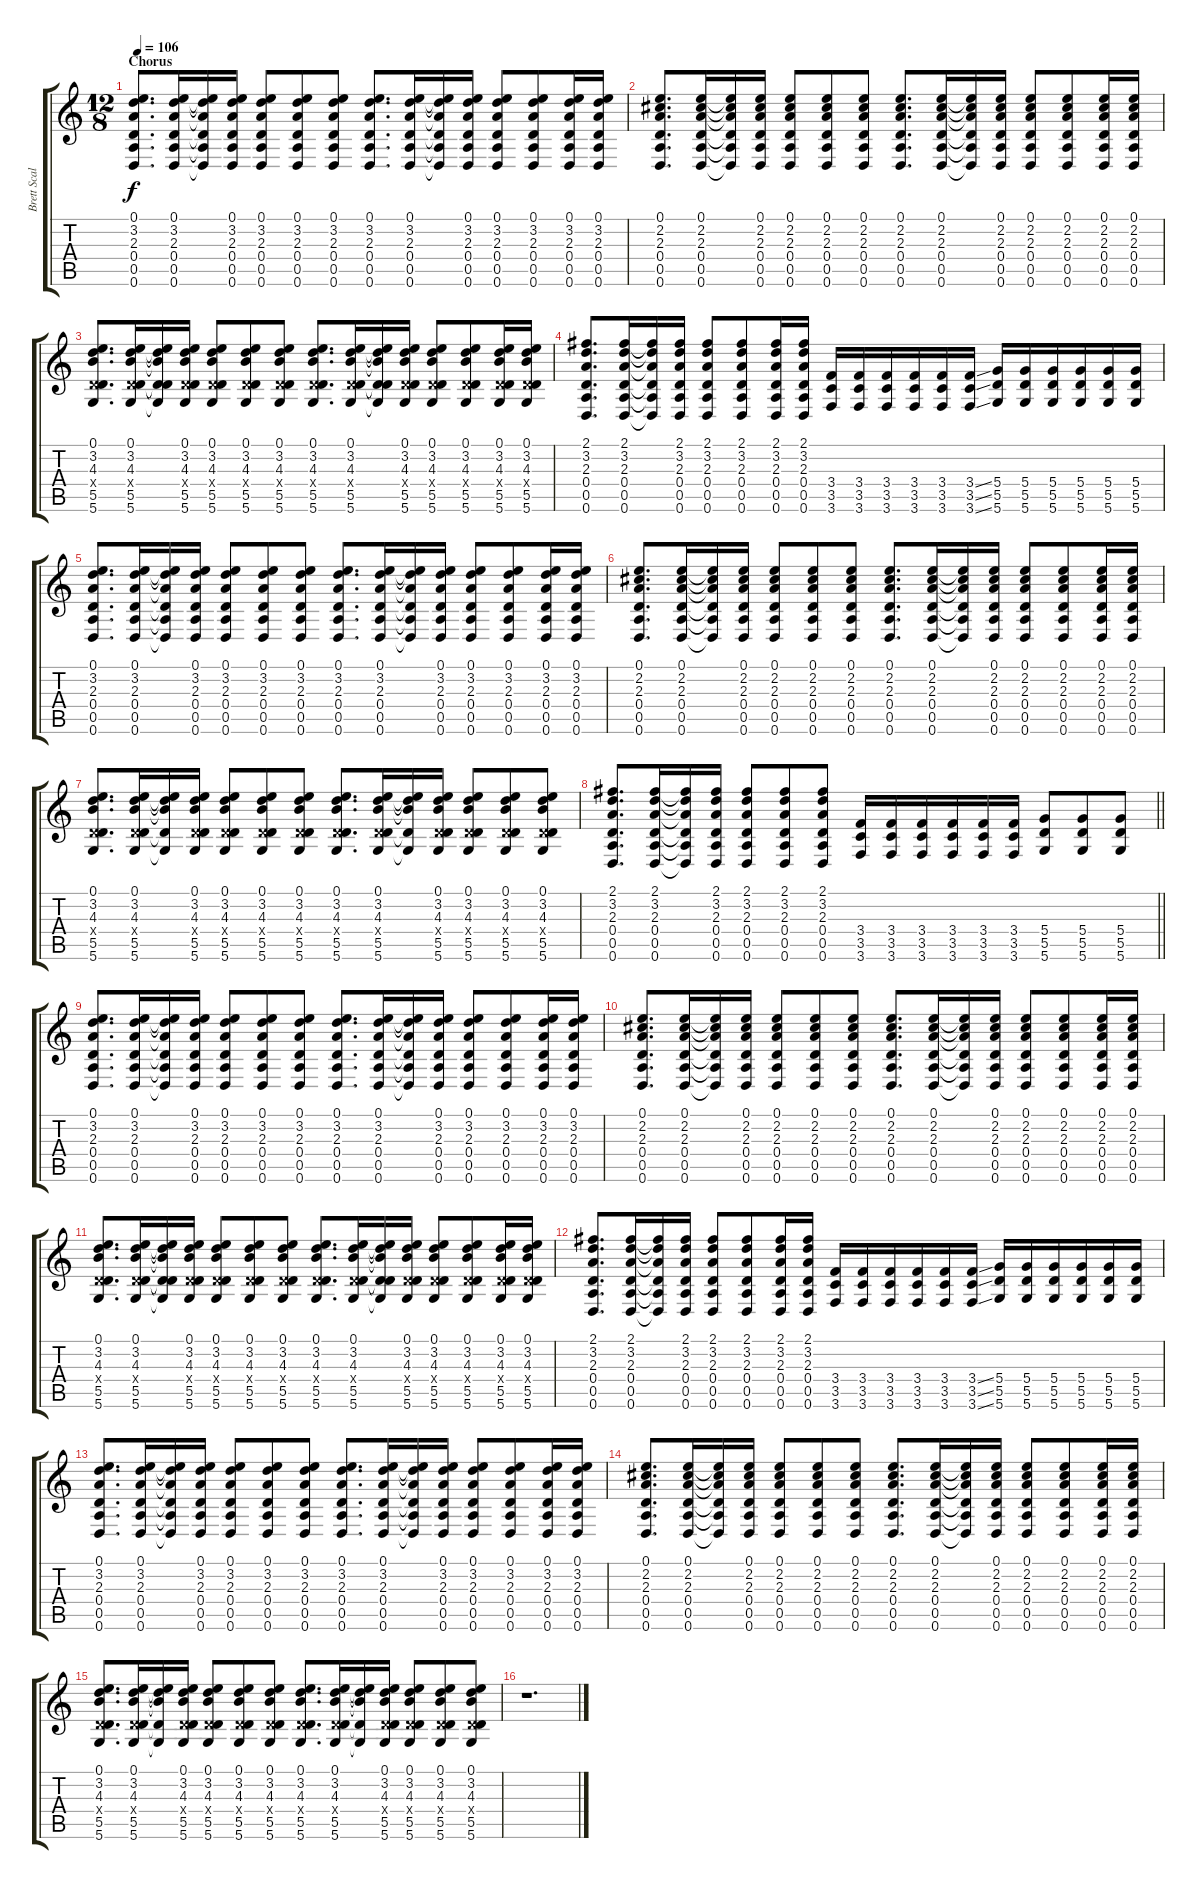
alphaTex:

\track ("Brett Scallions (Rhythm Guitar)" "Brett Scal") {instrument acousticguitarsteel}
\staff {score tabs}
\tuning (E4 B3 G3 D3 A2 D2) {hide}
\ts (12 8)
\section ("" "Chorus")
\tempo 106
\clef g2
\ks c
(0.1 3.2 2.3 0.4 0.5 0.6).8{d dy f} (0.1 3.2 2.3 0.4 0.5 0.6).16 (0.1{t} 3.2{t} 2.3{t} 0.4{t} 0.5{t} 0.6{t}).16 (0.1 3.2 2.3 0.4 0.5 0.6).16 (0.1 3.2 2.3 0.4 0.5 0.6).8 (0.1 3.2 2.3 0.4 0.5 0.6).8 (0.1 3.2 2.3 0.4 0.5 0.6).8 (0.1 3.2 2.3 0.4 0.5 0.6).8{d} (0.1 3.2 2.3 0.4 0.5 0.6).16 (0.1{t} 3.2{t} 2.3{t} 0.4{t} 0.5{t} 0.6{t}).16 (0.1 3.2 2.3 0.4 0.5 0.6).16 (0.1 3.2 2.3 0.4 0.5 0.6).8 (0.1 3.2 2.3 0.4 0.5 0.6).8 (0.1 3.2 2.3 0.4 0.5 0.6).16 (0.1 3.2 2.3 0.4 0.5 0.6).16 |
(0.1 2.2 2.3 0.4 0.5 0.6).8{d} (0.1 2.2 2.3 0.4 0.5 0.6).16 (0.1{t} 2.2{t} 2.3{t} 0.4{t} 0.5{t} 0.6{t}).16 (0.1 2.2 2.3 0.4 0.5 0.6).16 (0.1 2.2 2.3 0.4 0.5 0.6).8 (0.1 2.2 2.3 0.4 0.5 0.6).8 (0.1 2.2 2.3 0.4 0.5 0.6).8 (0.1 2.2 2.3 0.4 0.5 0.6).8{d} (0.1 2.2 2.3 0.4 0.5 0.6).16 (0.1{t} 2.2{t} 2.3{t} 0.4{t} 0.5{t} 0.6{t}).16 (0.1 2.2 2.3 0.4 0.5 0.6).16 (0.1 2.2 2.3 0.4 0.5 0.6).8 (0.1 2.2 2.3 0.4 0.5 0.6).8 (0.1 2.2 2.3 0.4 0.5 0.6).16 (0.1 2.2 2.3 0.4 0.5 0.6).16 |
(0.1 3.2 4.3 0.4{x} 5.5 5.6).8{d} (0.1 3.2 4.3 0.4{x} 5.5 5.6).16 (0.1{t} 3.2{t} 4.3{t} 0.4{t} 5.5{t} 5.6{t}).16 (0.1 3.2 4.3 0.4{x} 5.5 5.6).16 (0.1 3.2 4.3 0.4{x} 5.5 5.6).8 (0.1 3.2 4.3 0.4{x} 5.5 5.6).8 (0.1 3.2 4.3 0.4{x} 5.5 5.6).8 (0.1 3.2 4.3 0.4{x} 5.5 5.6).8{d} (0.1 3.2 4.3 0.4{x} 5.5 5.6).16 (0.1{t} 3.2{t} 4.3{t} 0.4{t} 5.5{t} 5.6{t}).16 (0.1 3.2 4.3 0.4{x} 5.5 5.6).16 (0.1 3.2 4.3 0.4{x} 5.5 5.6).8 (0.1 3.2 4.3 0.4{x} 5.5 5.6).8 (0.1 3.2 4.3 0.4{x} 5.5 5.6).16 (0.1 3.2 4.3 0.4{x} 5.5 5.6).16 |
(2.1 3.2 2.3 0.4 0.5 0.6).8{d} (2.1 3.2 2.3 0.4 0.5 0.6).16 (2.1{t} 3.2{t} 2.3{t} 0.4{t} 0.5{t} 0.6{t}).16 (2.1 3.2 2.3 0.4 0.5 0.6).16 (2.1 3.2 2.3 0.4 0.5 0.6).8 (2.1 3.2 2.3 0.4 0.5 0.6).8 (2.1 3.2 2.3 0.4 0.5 0.6).16 (2.1 3.2 2.3 0.4 0.5 0.6).16 (3.4 3.5 3.6).16 (3.4 3.5 3.6).16 (3.4 3.5 3.6).16 (3.4 3.5 3.6).16 (3.4 3.5 3.6).16 (3.4{ss} 3.5{ss} 3.6{ss}).16 (5.4 5.5 5.6).16 (5.4 5.5 5.6).16 (5.4 5.5 5.6).16 (5.4 5.5 5.6).16 (5.4 5.5 5.6).16 (5.4 5.5 5.6).16 |
(0.1 3.2 2.3 0.4 0.5 0.6).8{d} (0.1 3.2 2.3 0.4 0.5 0.6).16 (0.1{t} 3.2{t} 2.3{t} 0.4{t} 0.5{t} 0.6{t}).16 (0.1 3.2 2.3 0.4 0.5 0.6).16 (0.1 3.2 2.3 0.4 0.5 0.6).8 (0.1 3.2 2.3 0.4 0.5 0.6).8 (0.1 3.2 2.3 0.4 0.5 0.6).8 (0.1 3.2 2.3 0.4 0.5 0.6).8{d} (0.1 3.2 2.3 0.4 0.5 0.6).16 (0.1{t} 3.2{t} 2.3{t} 0.4{t} 0.5{t} 0.6{t}).16 (0.1 3.2 2.3 0.4 0.5 0.6).16 (0.1 3.2 2.3 0.4 0.5 0.6).8 (0.1 3.2 2.3 0.4 0.5 0.6).8 (0.1 3.2 2.3 0.4 0.5 0.6).16 (0.1 3.2 2.3 0.4 0.5 0.6).16 |
(0.1 2.2 2.3 0.4 0.5 0.6).8{d} (0.1 2.2 2.3 0.4 0.5 0.6).16 (0.1{t} 2.2{t} 2.3{t} 0.4{t} 0.5{t} 0.6{t}).16 (0.1 2.2 2.3 0.4 0.5 0.6).16 (0.1 2.2 2.3 0.4 0.5 0.6).8 (0.1 2.2 2.3 0.4 0.5 0.6).8 (0.1 2.2 2.3 0.4 0.5 0.6).8 (0.1 2.2 2.3 0.4 0.5 0.6).8{d} (0.1 2.2 2.3 0.4 0.5 0.6).16 (0.1{t} 2.2{t} 2.3{t} 0.4{t} 0.5{t} 0.6{t}).16 (0.1 2.2 2.3 0.4 0.5 0.6).16 (0.1 2.2 2.3 0.4 0.5 0.6).8 (0.1 2.2 2.3 0.4 0.5 0.6).8 (0.1 2.2 2.3 0.4 0.5 0.6).16 (0.1 2.2 2.3 0.4 0.5 0.6).16 |
(0.1 3.2 4.3 0.4{x} 5.5 5.6).8{d} (0.1 3.2 4.3 0.4{x} 5.5 5.6).16 (0.1{t} 3.2{t} 4.3{t} 5.5{t} 5.6{t}).16 (0.1 3.2 4.3 0.4{x} 5.5 5.6).16 (0.1 3.2 4.3 0.4{x} 5.5 5.6).8 (0.1 3.2 4.3 0.4{x} 5.5 5.6).8 (0.1 3.2 4.3 0.4{x} 5.5 5.6).8 (0.1 3.2 4.3 0.4{x} 5.5 5.6).8{d} (0.1 3.2 4.3 0.4{x} 5.5 5.6).16 (0.1{t} 3.2{t} 4.3{t} 5.5{t} 5.6{t}).16 (0.1 3.2 4.3 0.4{x} 5.5 5.6).16 (0.1 3.2 4.3 0.4{x} 5.5 5.6).8 (0.1 3.2 4.3 0.4{x} 5.5 5.6).8 (0.1 3.2 4.3 0.4{x} 5.5 5.6).8 |
\barLineRight lightlight
(2.1 3.2 2.3 0.4 0.5 0.6).8{d} (2.1 3.2 2.3 0.4 0.5 0.6).16 (2.1{t} 3.2{t} 2.3{t} 0.4{t} 0.5{t} 0.6{t}).16 (2.1 3.2 2.3 0.4 0.5 0.6).16 (2.1 3.2 2.3 0.4 0.5 0.6).8 (2.1 3.2 2.3 0.4 0.5 0.6).8 (2.1 3.2 2.3 0.4 0.5 0.6).8 (3.4 3.5 3.6).16 (3.4 3.5 3.6).16 (3.4 3.5 3.6).16 (3.4 3.5 3.6).16 (3.4 3.5 3.6).16 (3.4 3.5 3.6).16 (5.4 5.5 5.6).8 (5.4 5.5 5.6).8 (5.4 5.5 5.6).8 |
(0.1 3.2 2.3 0.4 0.5 0.6).8{d} (0.1 3.2 2.3 0.4 0.5 0.6).16 (0.1{t} 3.2{t} 2.3{t} 0.4{t} 0.5{t} 0.6{t}).16 (0.1 3.2 2.3 0.4 0.5 0.6).16 (0.1 3.2 2.3 0.4 0.5 0.6).8 (0.1 3.2 2.3 0.4 0.5 0.6).8 (0.1 3.2 2.3 0.4 0.5 0.6).8 (0.1 3.2 2.3 0.4 0.5 0.6).8{d} (0.1 3.2 2.3 0.4 0.5 0.6).16 (0.1{t} 3.2{t} 2.3{t} 0.4{t} 0.5{t} 0.6{t}).16 (0.1 3.2 2.3 0.4 0.5 0.6).16 (0.1 3.2 2.3 0.4 0.5 0.6).8 (0.1 3.2 2.3 0.4 0.5 0.6).8 (0.1 3.2 2.3 0.4 0.5 0.6).16 (0.1 3.2 2.3 0.4 0.5 0.6).16 |
(0.1 2.2 2.3 0.4 0.5 0.6).8{d} (0.1 2.2 2.3 0.4 0.5 0.6).16 (0.1{t} 2.2{t} 2.3{t} 0.4{t} 0.5{t} 0.6{t}).16 (0.1 2.2 2.3 0.4 0.5 0.6).16 (0.1 2.2 2.3 0.4 0.5 0.6).8 (0.1 2.2 2.3 0.4 0.5 0.6).8 (0.1 2.2 2.3 0.4 0.5 0.6).8 (0.1 2.2 2.3 0.4 0.5 0.6).8{d} (0.1 2.2 2.3 0.4 0.5 0.6).16 (0.1{t} 2.2{t} 2.3{t} 0.4{t} 0.5{t} 0.6{t}).16 (0.1 2.2 2.3 0.4 0.5 0.6).16 (0.1 2.2 2.3 0.4 0.5 0.6).8 (0.1 2.2 2.3 0.4 0.5 0.6).8 (0.1 2.2 2.3 0.4 0.5 0.6).16 (0.1 2.2 2.3 0.4 0.5 0.6).16 |
(0.1 3.2 4.3 0.4{x} 5.5 5.6).8{d} (0.1 3.2 4.3 0.4{x} 5.5 5.6).16 (0.1{t} 3.2{t} 4.3{t} 0.4{t} 5.5{t} 5.6{t}).16 (0.1 3.2 4.3 0.4{x} 5.5 5.6).16 (0.1 3.2 4.3 0.4{x} 5.5 5.6).8 (0.1 3.2 4.3 0.4{x} 5.5 5.6).8 (0.1 3.2 4.3 0.4{x} 5.5 5.6).8 (0.1 3.2 4.3 0.4{x} 5.5 5.6).8{d} (0.1 3.2 4.3 0.4{x} 5.5 5.6).16 (0.1{t} 3.2{t} 4.3{t} 0.4{t} 5.5{t} 5.6{t}).16 (0.1 3.2 4.3 0.4{x} 5.5 5.6).16 (0.1 3.2 4.3 0.4{x} 5.5 5.6).8 (0.1 3.2 4.3 0.4{x} 5.5 5.6).8 (0.1 3.2 4.3 0.4{x} 5.5 5.6).16 (0.1 3.2 4.3 0.4{x} 5.5 5.6).16 |
(2.1 3.2 2.3 0.4 0.5 0.6).8{d} (2.1 3.2 2.3 0.4 0.5 0.6).16 (2.1{t} 3.2{t} 2.3{t} 0.4{t} 0.5{t} 0.6{t}).16 (2.1 3.2 2.3 0.4 0.5 0.6).16 (2.1 3.2 2.3 0.4 0.5 0.6).8 (2.1 3.2 2.3 0.4 0.5 0.6).8 (2.1 3.2 2.3 0.4 0.5 0.6).16 (2.1 3.2 2.3 0.4 0.5 0.6).16 (3.4 3.5 3.6).16 (3.4 3.5 3.6).16 (3.4 3.5 3.6).16 (3.4 3.5 3.6).16 (3.4 3.5 3.6).16 (3.4{ss} 3.5{ss} 3.6{ss}).16 (5.4 5.5 5.6).16 (5.4 5.5 5.6).16 (5.4 5.5 5.6).16 (5.4 5.5 5.6).16 (5.4 5.5 5.6).16 (5.4 5.5 5.6).16 |
(0.1 3.2 2.3 0.4 0.5 0.6).8{d} (0.1 3.2 2.3 0.4 0.5 0.6).16 (0.1{t} 3.2{t} 2.3{t} 0.4{t} 0.5{t} 0.6{t}).16 (0.1 3.2 2.3 0.4 0.5 0.6).16 (0.1 3.2 2.3 0.4 0.5 0.6).8 (0.1 3.2 2.3 0.4 0.5 0.6).8 (0.1 3.2 2.3 0.4 0.5 0.6).8 (0.1 3.2 2.3 0.4 0.5 0.6).8{d} (0.1 3.2 2.3 0.4 0.5 0.6).16 (0.1{t} 3.2{t} 2.3{t} 0.4{t} 0.5{t} 0.6{t}).16 (0.1 3.2 2.3 0.4 0.5 0.6).16 (0.1 3.2 2.3 0.4 0.5 0.6).8 (0.1 3.2 2.3 0.4 0.5 0.6).8 (0.1 3.2 2.3 0.4 0.5 0.6).16 (0.1 3.2 2.3 0.4 0.5 0.6).16 |
(0.1 2.2 2.3 0.4 0.5 0.6).8{d} (0.1 2.2 2.3 0.4 0.5 0.6).16 (0.1{t} 2.2{t} 2.3{t} 0.4{t} 0.5{t} 0.6{t}).16 (0.1 2.2 2.3 0.4 0.5 0.6).16 (0.1 2.2 2.3 0.4 0.5 0.6).8 (0.1 2.2 2.3 0.4 0.5 0.6).8 (0.1 2.2 2.3 0.4 0.5 0.6).8 (0.1 2.2 2.3 0.4 0.5 0.6).8{d} (0.1 2.2 2.3 0.4 0.5 0.6).16 (0.1{t} 2.2{t} 2.3{t} 0.4{t} 0.5{t} 0.6{t}).16 (0.1 2.2 2.3 0.4 0.5 0.6).16 (0.1 2.2 2.3 0.4 0.5 0.6).8 (0.1 2.2 2.3 0.4 0.5 0.6).8 (0.1 2.2 2.3 0.4 0.5 0.6).16 (0.1 2.2 2.3 0.4 0.5 0.6).16 |
(0.1 3.2 4.3 0.4{x} 5.5 5.6).8{d} (0.1 3.2 4.3 0.4{x} 5.5 5.6).16 (0.1{t} 3.2{t} 4.3{t} 5.5{t} 5.6{t}).16 (0.1 3.2 4.3 0.4{x} 5.5 5.6).16 (0.1 3.2 4.3 0.4{x} 5.5 5.6).8 (0.1 3.2 4.3 0.4{x} 5.5 5.6).8 (0.1 3.2 4.3 0.4{x} 5.5 5.6).8 (0.1 3.2 4.3 0.4{x} 5.5 5.6).8{d} (0.1 3.2 4.3 0.4{x} 5.5 5.6).16 (0.1{t} 3.2{t} 4.3{t} 5.5{t} 5.6{t}).16 (0.1 3.2 4.3 0.4{x} 5.5 5.6).16 (0.1 3.2 4.3 0.4{x} 5.5 5.6).8 (0.1 3.2 4.3 0.4{x} 5.5 5.6).8 (0.1 3.2 4.3 0.4{x} 5.5 5.6).8 |
r.1{d}
